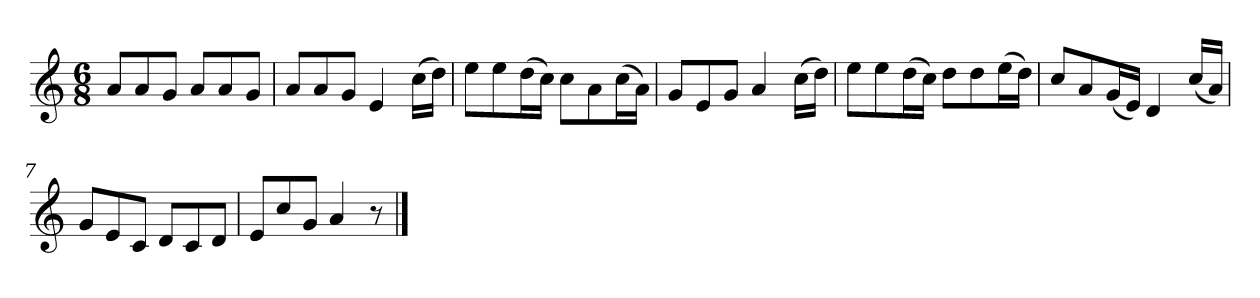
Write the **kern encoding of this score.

**kern
*part1
*staff1
*clefG2
*k[]
*M6/8
*MM60
=1
8a/L
8a/
8g/J
8a/L
8a/
8g/J
=2
8a/L
8a/
8g/J
4e/
(16cc\LL
16dd\JJ)
=3
8ee\L
8ee\
(16dd\L
16cc\JJ)
8cc\L
8a\
(16cc\L
16a\JJ)
=4
8g/L
8e/
8g/J
4a/
(16cc\LL
16dd\JJ)
=5
8ee\L
8ee\
(16dd\L
16cc\JJ)
8dd\L
8dd\
(16ee\L
16dd\JJ)
=6
8cc/L
8a/
(16g/L
16e/JJ)
4d/
(16cc/LL
16a/JJ)
=7
8g/L
8e/
8c/J
8d/L
8c/
8d/J
=8
8e/L
8cc/
8g/J
4a/
8r
==
*-
